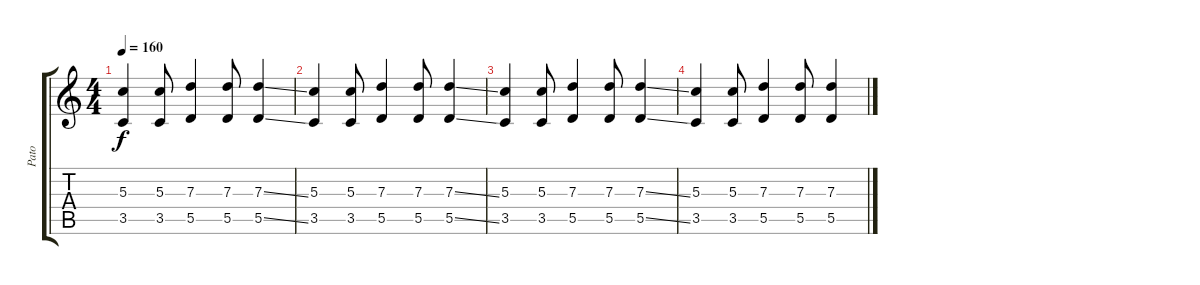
\track ("Pato" "Pato") {instrument overdrivenguitar}
\staff {score tabs}
\tuning (E4 B3 G3 D3 A2 E2) {hide}
\ts (4 4)
\tempo 160
\clef g2
\ks c
(5.3 3.5).4{dy f} (5.3 3.5).8 (7.3 5.5).4 (7.3 5.5).8 (7.3{ss} 5.5{ss}).4 |
(5.3 3.5).4 (5.3 3.5).8 (7.3 5.5).4 (7.3 5.5).8 (7.3{ss} 5.5{ss}).4 |
(5.3 3.5).4 (5.3 3.5).8 (7.3 5.5).4 (7.3 5.5).8 (7.3{ss} 5.5{ss}).4 |
(5.3 3.5).4 (5.3 3.5).8 (7.3 5.5).4 (7.3 5.5).8 (7.3 5.5).4
